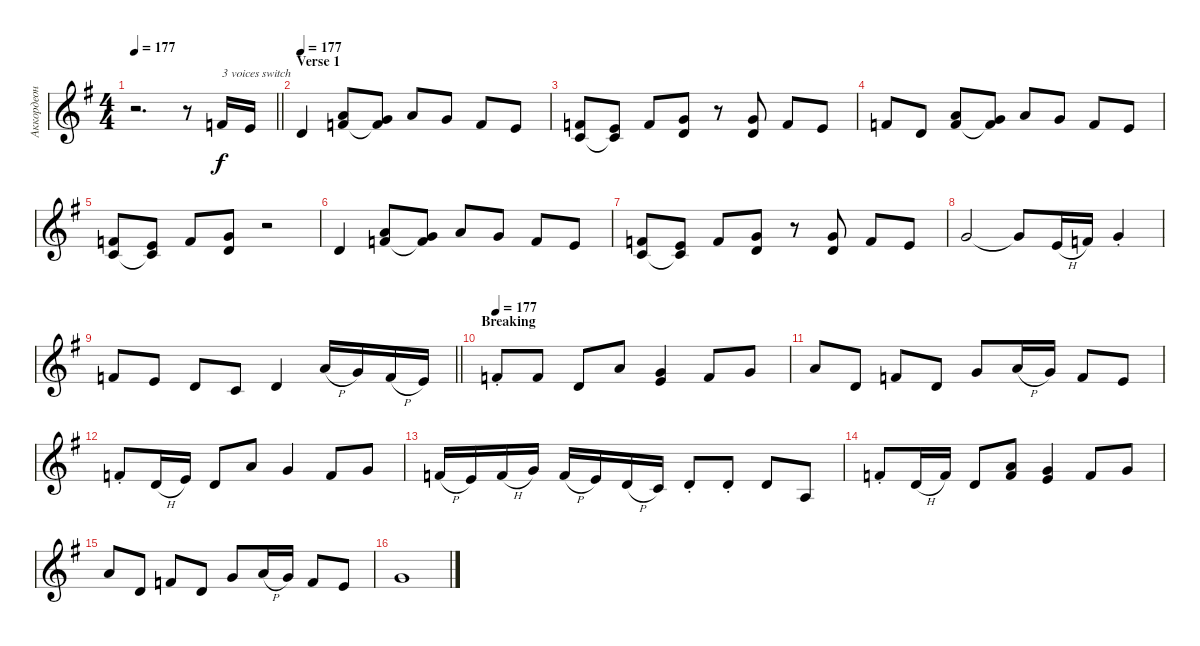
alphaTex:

\track ("Аккордеон" "Аккордеон") {instrument accordion}
\staff {score}
\tuning (E4 B3 G3 D3 A2 D2) {hide}
\ts (4 4)
\tempo 177
\clef g2
\barLineRight lightlight
\ks eminor
r.2{d dy f} r.8 6.2.16{txt "3 voices switch" volume 12} 5.2.16 |
\section ("" "Verse 1")
\tempo 177
7.3.4 (5.1 6.2).8 (3.1 6.2{t}).8 5.1.8 3.1.8 1.1.8 0.1.8 |
(1.1 1.2).8 (0.1 1.2{t}).8 1.1.8 (3.1 3.2).8 r.8 (3.1 3.2).8 1.1.8 0.1.8 |
1.1.8 7.3.8 (5.1 6.2).8 (3.1 6.2{t}).8 5.1.8 3.1.8 1.1.8 0.1.8 |
(1.1 1.2).8 (0.1 1.2{t}).8 1.1.8 (3.1 3.2).8 r.2 |
7.3.4 (5.1 6.2).8 (3.1 6.2{t}).8 5.1.8 3.1.8 1.1.8 0.1.8 |
(1.1 1.2).8 (0.1 1.2{t}).8 1.1.8 (3.1 3.2).8 r.8 (3.1 3.2).8 1.1.8 0.1.8 |
3.1.2 3.1{t}.8 0.1{h}.16 1.1.16 3.1{st}.4 |
\barLineRight lightlight
1.1.8 0.1.8 3.2.8 1.2.8 3.2.4 5.1{h}.16 3.1.16 1.1{h}.16 0.1.16 |
\section ("" "Breaking")
\tempo 177
1.1{st}.8{volume 15} 1.1.8 3.2.8 5.1.8 (3.1 5.2).4 1.1.8 3.1.8 |
5.1.8 3.2.8 1.1.8 3.2.8 3.1.8 5.1{h}.16 3.1.16 1.1.8 0.1.8 |
1.1{st}.8 3.2{h}.16 5.2.16 3.2.8 5.1.8 3.1.4 1.1.8 3.1.8 |
1.1{h}.16 0.1.16 1.1{h}.16 3.1.16 1.1{h}.16 0.1.16 3.2{h}.16 1.2.16 3.2{st}.8 3.2{st}.8 3.2.8 2.3.8 |
1.1{st}.8 3.2{h}.16 6.2.16 3.2.8 (5.1 6.2).8 (3.1 5.2).4 1.1.8 3.1.8 |
5.1.8 3.2.8 1.1.8 3.2.8 3.1.8 5.1{h}.16 3.1.16 1.1.8 0.1.8 |
3.1.1
